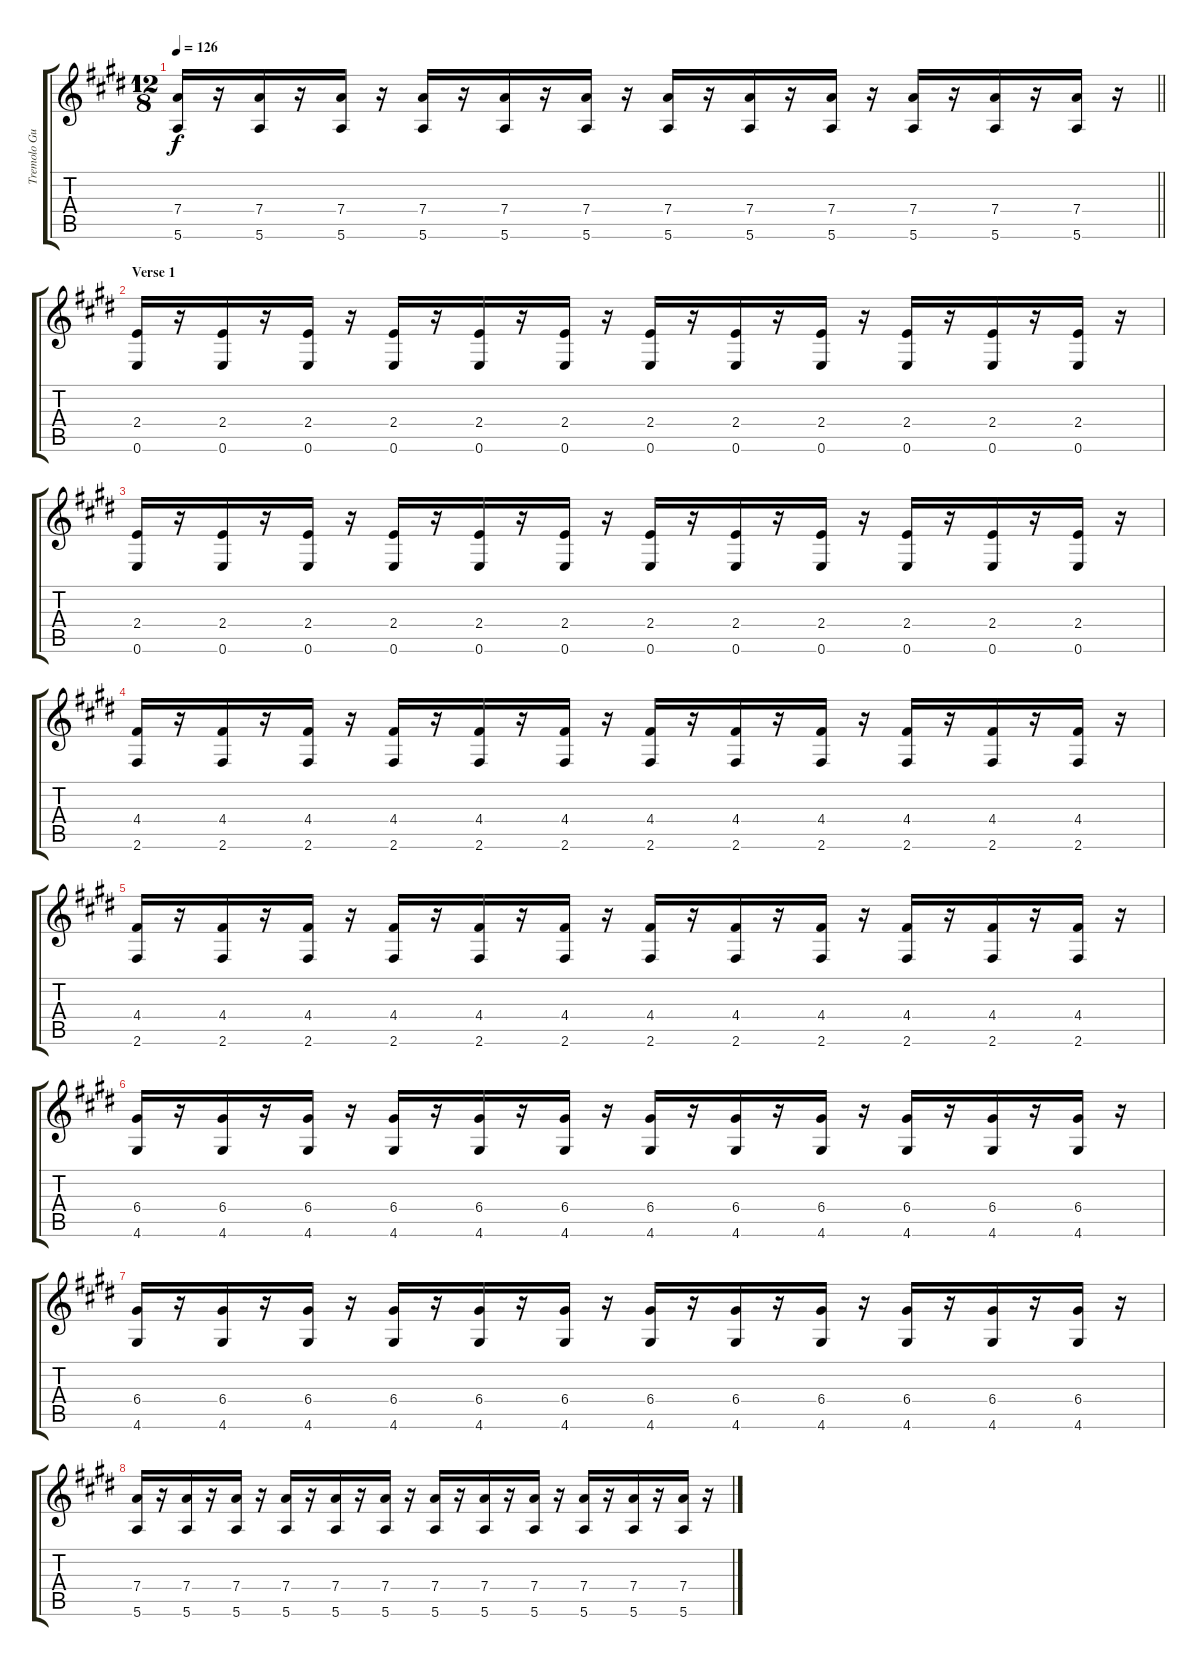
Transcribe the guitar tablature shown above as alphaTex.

\track ("Tremolo Guitar" "Tremolo Gu") {instrument distortionguitar}
\staff {score tabs}
\tuning (E4 B3 G3 D3 A2 E2) {hide}
\ts (12 8)
\tempo 126
\clef g2
\barLineRight lightlight
\ks e
(7.4 5.6).16{dy f} r.16 (7.4 5.6).16 r.16 (7.4 5.6).16 r.16 (7.4 5.6).16 r.16 (7.4 5.6).16 r.16 (7.4 5.6).16 r.16 (7.4 5.6).16 r.16 (7.4 5.6).16 r.16 (7.4 5.6).16 r.16 (7.4 5.6).16 r.16 (7.4 5.6).16 r.16 (7.4 5.6).16 r.16 |
\section ("" "Verse 1")
(2.4 0.6).16 r.16 (2.4 0.6).16 r.16 (2.4 0.6).16 r.16 (2.4 0.6).16 r.16 (2.4 0.6).16 r.16 (2.4 0.6).16 r.16 (2.4 0.6).16 r.16 (2.4 0.6).16 r.16 (2.4 0.6).16 r.16 (2.4 0.6).16 r.16 (2.4 0.6).16 r.16 (2.4 0.6).16 r.16 |
(2.4 0.6).16 r.16 (2.4 0.6).16 r.16 (2.4 0.6).16 r.16 (2.4 0.6).16 r.16 (2.4 0.6).16 r.16 (2.4 0.6).16 r.16 (2.4 0.6).16 r.16 (2.4 0.6).16 r.16 (2.4 0.6).16 r.16 (2.4 0.6).16 r.16 (2.4 0.6).16 r.16 (2.4 0.6).16 r.16 |
(4.4 2.6).16 r.16 (4.4 2.6).16 r.16 (4.4 2.6).16 r.16 (4.4 2.6).16 r.16 (4.4 2.6).16 r.16 (4.4 2.6).16 r.16 (4.4 2.6).16 r.16 (4.4 2.6).16 r.16 (4.4 2.6).16 r.16 (4.4 2.6).16 r.16 (4.4 2.6).16 r.16 (4.4 2.6).16 r.16 |
(4.4 2.6).16 r.16 (4.4 2.6).16 r.16 (4.4 2.6).16 r.16 (4.4 2.6).16 r.16 (4.4 2.6).16 r.16 (4.4 2.6).16 r.16 (4.4 2.6).16 r.16 (4.4 2.6).16 r.16 (4.4 2.6).16 r.16 (4.4 2.6).16 r.16 (4.4 2.6).16 r.16 (4.4 2.6).16 r.16 |
(6.4 4.6).16 r.16 (6.4 4.6).16 r.16 (6.4 4.6).16 r.16 (6.4 4.6).16 r.16 (6.4 4.6).16 r.16 (6.4 4.6).16 r.16 (6.4 4.6).16 r.16 (6.4 4.6).16 r.16 (6.4 4.6).16 r.16 (6.4 4.6).16 r.16 (6.4 4.6).16 r.16 (6.4 4.6).16 r.16 |
(6.4 4.6).16 r.16 (6.4 4.6).16 r.16 (6.4 4.6).16 r.16 (6.4 4.6).16 r.16 (6.4 4.6).16 r.16 (6.4 4.6).16 r.16 (6.4 4.6).16 r.16 (6.4 4.6).16 r.16 (6.4 4.6).16 r.16 (6.4 4.6).16 r.16 (6.4 4.6).16 r.16 (6.4 4.6).16 r.16 |
(7.4 5.6).16 r.16 (7.4 5.6).16 r.16 (7.4 5.6).16 r.16 (7.4 5.6).16 r.16 (7.4 5.6).16 r.16 (7.4 5.6).16 r.16 (7.4 5.6).16 r.16 (7.4 5.6).16 r.16 (7.4 5.6).16 r.16 (7.4 5.6).16 r.16 (7.4 5.6).16 r.16 (7.4 5.6).16 r.16
